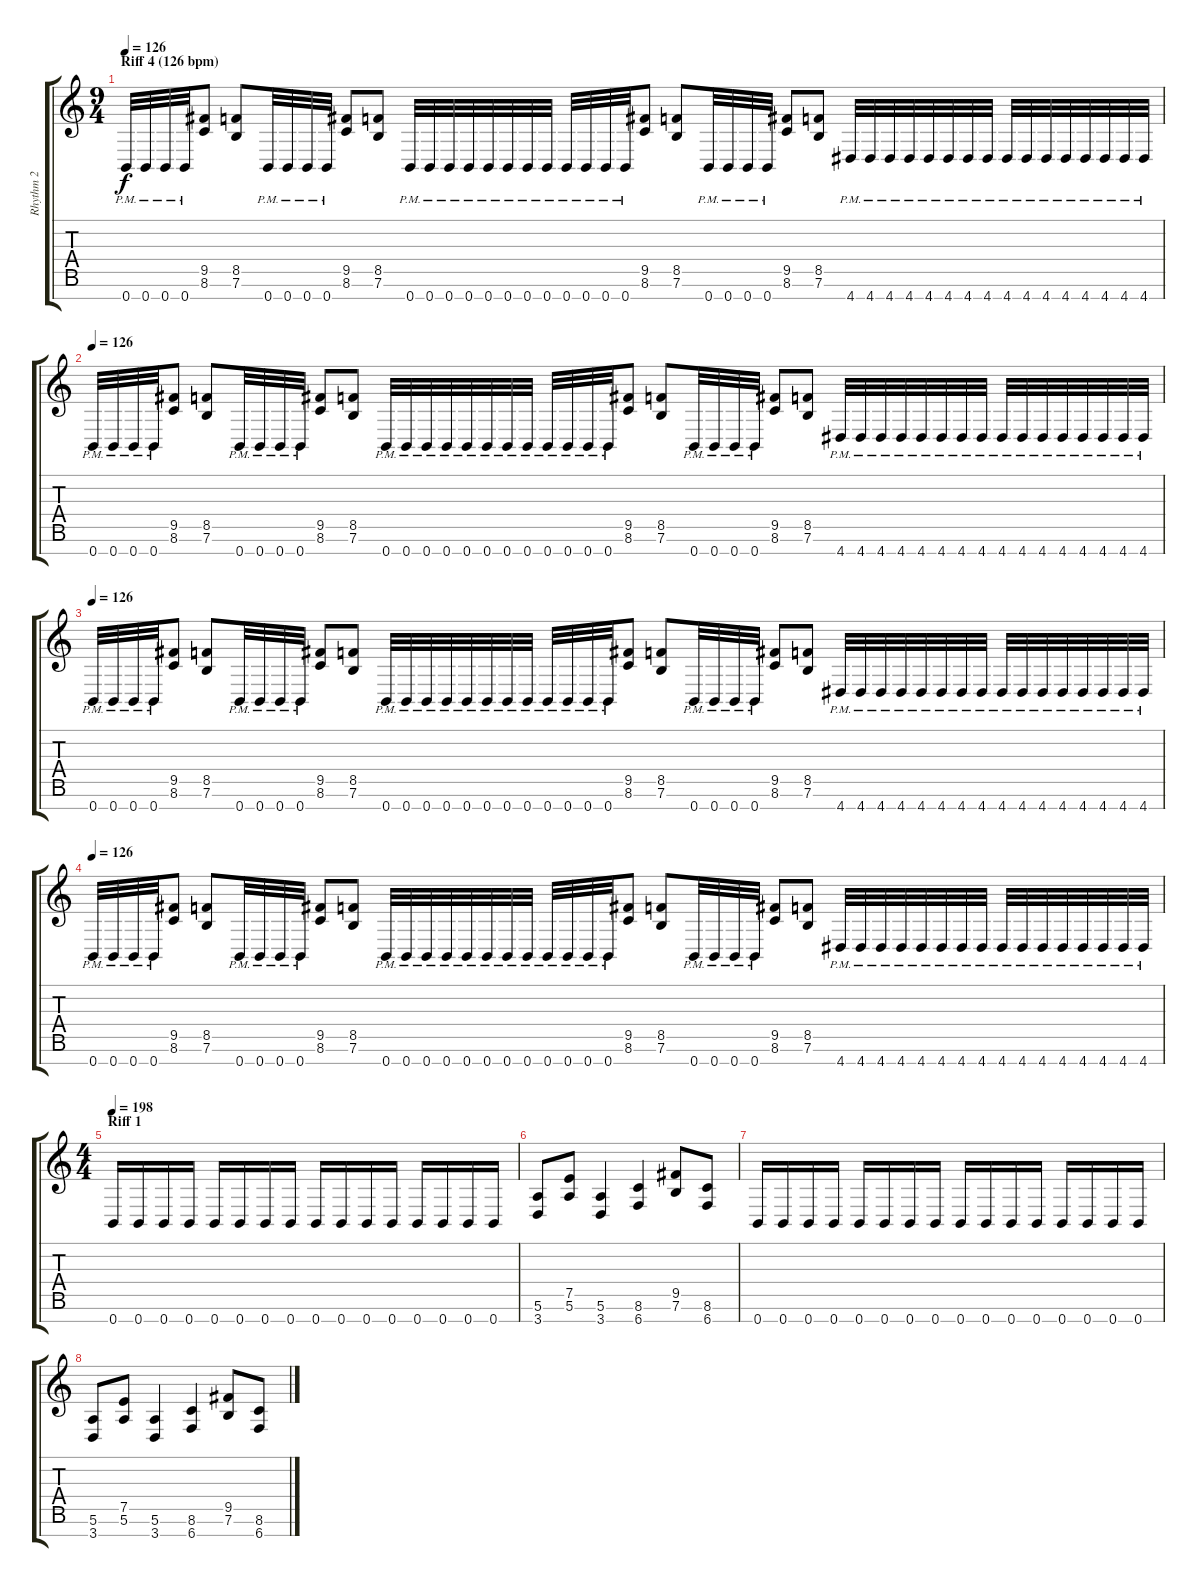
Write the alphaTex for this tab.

\track ("Rhythm 2" "Rhythm 2") {instrument overdrivenguitar}
\staff {score tabs}
\tuning (E4 B3 G3 D3 A2 E2 B1) {hide}
\ts (9 4)
\section ("" "Riff 4 (126 bpm)")
\tempo 126
\clef g2
\ks c
0.7{pm}.32{dy f} 0.7{pm}.32 0.7{pm}.32 0.7{pm}.32 (9.5 8.6).8 (8.5 7.6).8 0.7{pm}.32 0.7{pm}.32 0.7{pm}.32 0.7{pm}.32 (9.5 8.6).8 (8.5 7.6).8 0.7{pm}.32 0.7{pm}.32 0.7{pm}.32 0.7{pm}.32 0.7{pm}.32 0.7{pm}.32 0.7{pm}.32 0.7{pm}.32 0.7{pm}.32 0.7{pm}.32 0.7{pm}.32 0.7{pm}.32 (9.5 8.6).8 (8.5 7.6).8 0.7{pm}.32 0.7{pm}.32 0.7{pm}.32 0.7{pm}.32 (9.5 8.6).8 (8.5 7.6).8 4.7{pm}.32 4.7{pm}.32 4.7{pm}.32 4.7{pm}.32 4.7{pm}.32 4.7{pm}.32 4.7{pm}.32 4.7{pm}.32 4.7{pm}.32 4.7{pm}.32 4.7{pm}.32 4.7{pm}.32 4.7{pm}.32 4.7{pm}.32 4.7{pm}.32 4.7{pm}.32 |
\tempo 126
0.7{pm}.32 0.7{pm}.32 0.7{pm}.32 0.7{pm}.32 (9.5 8.6).8 (8.5 7.6).8 0.7{pm}.32 0.7{pm}.32 0.7{pm}.32 0.7{pm}.32 (9.5 8.6).8 (8.5 7.6).8 0.7{pm}.32 0.7{pm}.32 0.7{pm}.32 0.7{pm}.32 0.7{pm}.32 0.7{pm}.32 0.7{pm}.32 0.7{pm}.32 0.7{pm}.32 0.7{pm}.32 0.7{pm}.32 0.7{pm}.32 (9.5 8.6).8 (8.5 7.6).8 0.7{pm}.32 0.7{pm}.32 0.7{pm}.32 0.7{pm}.32 (9.5 8.6).8 (8.5 7.6).8 4.7{pm}.32 4.7{pm}.32 4.7{pm}.32 4.7{pm}.32 4.7{pm}.32 4.7{pm}.32 4.7{pm}.32 4.7{pm}.32 4.7{pm}.32 4.7{pm}.32 4.7{pm}.32 4.7{pm}.32 4.7{pm}.32 4.7{pm}.32 4.7{pm}.32 4.7{pm}.32 |
\tempo 126
0.7{pm}.32 0.7{pm}.32 0.7{pm}.32 0.7{pm}.32 (9.5 8.6).8 (8.5 7.6).8 0.7{pm}.32 0.7{pm}.32 0.7{pm}.32 0.7{pm}.32 (9.5 8.6).8 (8.5 7.6).8 0.7{pm}.32 0.7{pm}.32 0.7{pm}.32 0.7{pm}.32 0.7{pm}.32 0.7{pm}.32 0.7{pm}.32 0.7{pm}.32 0.7{pm}.32 0.7{pm}.32 0.7{pm}.32 0.7{pm}.32 (9.5 8.6).8 (8.5 7.6).8 0.7{pm}.32 0.7{pm}.32 0.7{pm}.32 0.7{pm}.32 (9.5 8.6).8 (8.5 7.6).8 4.7{pm}.32 4.7{pm}.32 4.7{pm}.32 4.7{pm}.32 4.7{pm}.32 4.7{pm}.32 4.7{pm}.32 4.7{pm}.32 4.7{pm}.32 4.7{pm}.32 4.7{pm}.32 4.7{pm}.32 4.7{pm}.32 4.7{pm}.32 4.7{pm}.32 4.7{pm}.32 |
\tempo 126
0.7{pm}.32 0.7{pm}.32 0.7{pm}.32 0.7{pm}.32 (9.5 8.6).8 (8.5 7.6).8 0.7{pm}.32 0.7{pm}.32 0.7{pm}.32 0.7{pm}.32 (9.5 8.6).8 (8.5 7.6).8 0.7{pm}.32 0.7{pm}.32 0.7{pm}.32 0.7{pm}.32 0.7{pm}.32 0.7{pm}.32 0.7{pm}.32 0.7{pm}.32 0.7{pm}.32 0.7{pm}.32 0.7{pm}.32 0.7{pm}.32 (9.5 8.6).8 (8.5 7.6).8 0.7{pm}.32 0.7{pm}.32 0.7{pm}.32 0.7{pm}.32 (9.5 8.6).8 (8.5 7.6).8 4.7{pm}.32 4.7{pm}.32 4.7{pm}.32 4.7{pm}.32 4.7{pm}.32 4.7{pm}.32 4.7{pm}.32 4.7{pm}.32 4.7{pm}.32 4.7{pm}.32 4.7{pm}.32 4.7{pm}.32 4.7{pm}.32 4.7{pm}.32 4.7{pm}.32 4.7{pm}.32 |
\ts (4 4)
\section ("" "Riff 1")
\tempo 198
0.7.16 0.7.16 0.7.16 0.7.16 0.7.16 0.7.16 0.7.16 0.7.16 0.7.16 0.7.16 0.7.16 0.7.16 0.7.16 0.7.16 0.7.16 0.7.16 |
(5.6 3.7).8 (7.5 5.6).8 (5.6 3.7).4 (8.6 6.7).4 (9.5 7.6).8 (8.6 6.7).8 |
0.7.16 0.7.16 0.7.16 0.7.16 0.7.16 0.7.16 0.7.16 0.7.16 0.7.16 0.7.16 0.7.16 0.7.16 0.7.16 0.7.16 0.7.16 0.7.16 |
(5.6 3.7).8 (7.5 5.6).8 (5.6 3.7).4 (8.6 6.7).4 (9.5 7.6).8 (8.6 6.7).8
